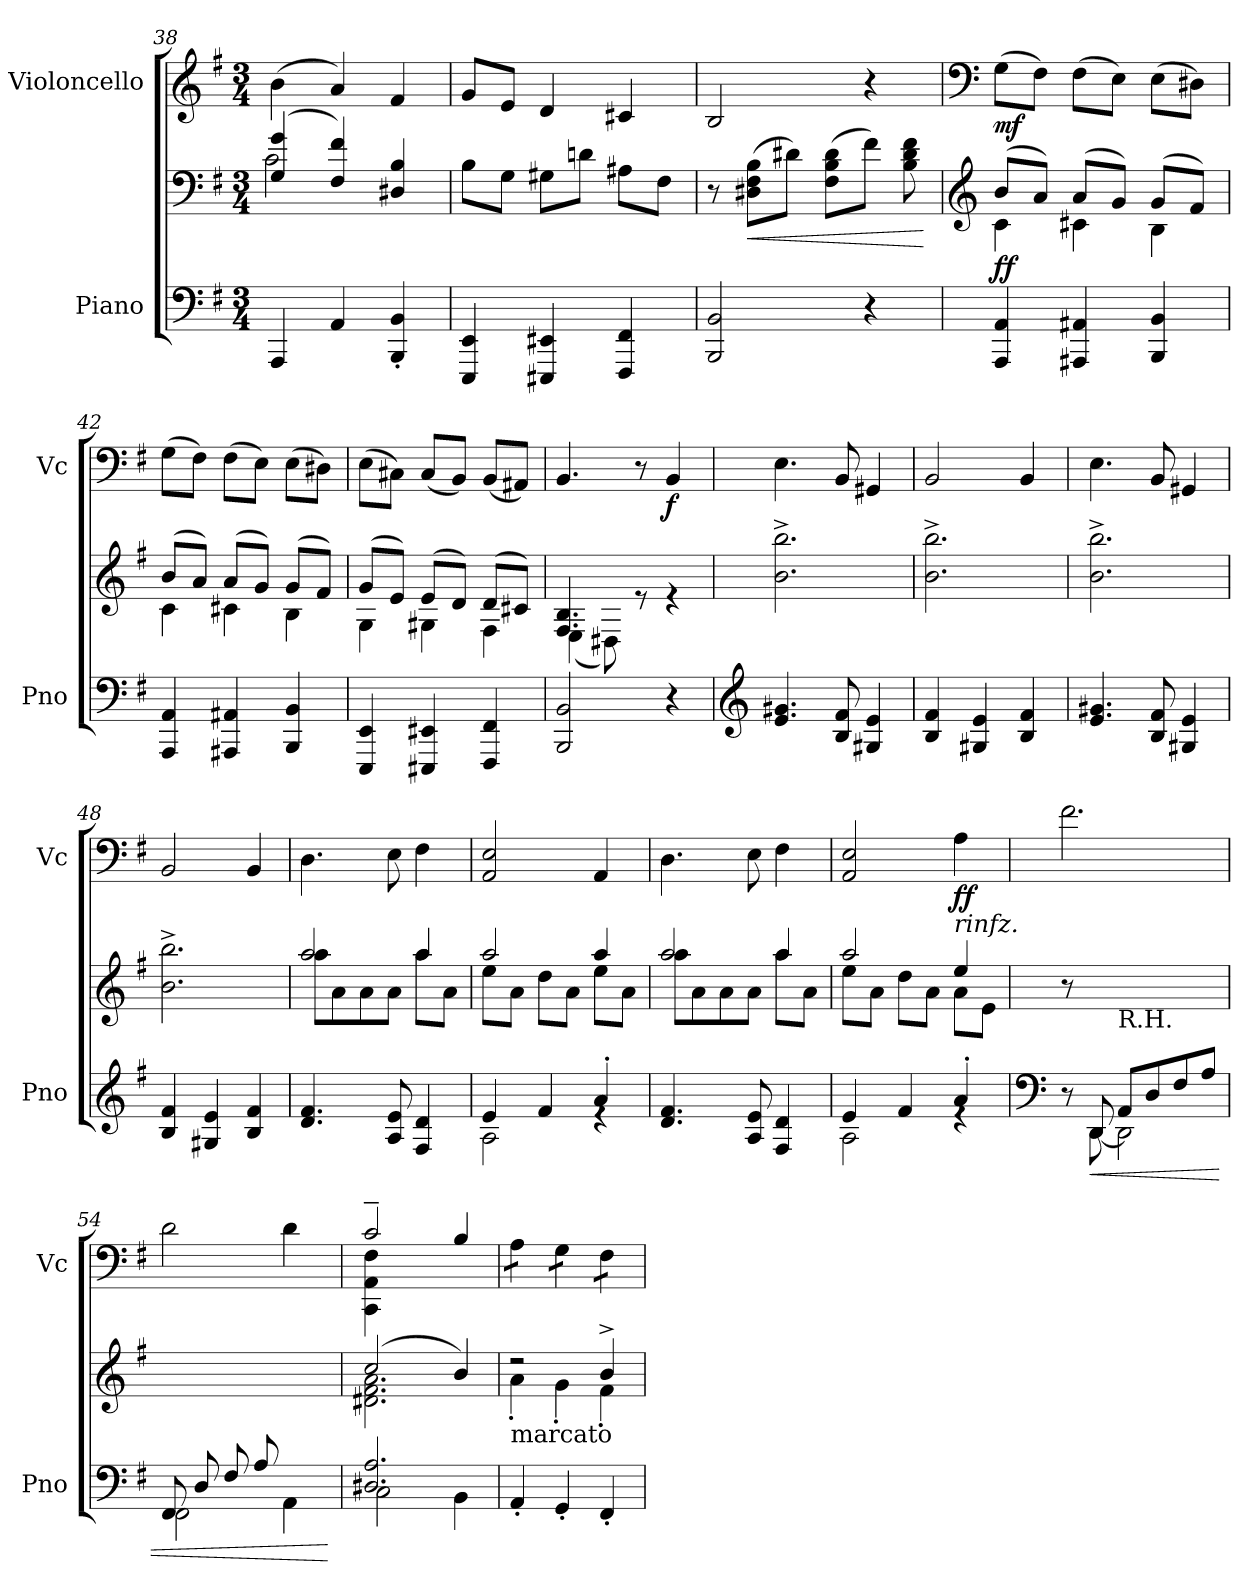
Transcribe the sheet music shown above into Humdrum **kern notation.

**kern	**kern	**dynam	**kern	**dynam
*part2	*part2	*part2	*part1	*part1
*staff3	*staff2	*staff2/3	*staff1	*staff1
*I"Piano	*	*	*I"Violoncello	*
*I'Pno	*	*	*I'Vc	*
*clefF4	*clefF4	*	*clefG2	*
*k[f#]	*k[f#]	*	*k[f#]	*
*M3/4	*M3/4	*	*M3/4	*
=38	=38	=38	=38	=38
*	*^	*	*	*
4AAA/	(4G/ 4g/	2c\	.	(4b\	.
4AA/	4F#/ 4f#/)	.	.	4a/)	.
4BBB/' 4BB/'	4D#X/ 4B/	4ryy	.	4f#/	.
=39	=39	=39	=39	=39	=39
!	!	!	!LO:DY:a=2	!	!
!	!	!	!LO:DY:n=1:b=2	!	!
*	*v	*v	*	*	*
4EEE/ 4EE/	8B\L	mf mf	8g/L	.
.	8G\J	.	8e/J	.
4EEE#X/ 4EE#X/	8G#X\L	.	4d/	.
.	8dn\J	.	.	.
4FFF#/ 4FF#/	8A#X\L	.	4c#X/	.
.	8F#\J	.	.	.
=40	=40	=40	=40	=40
2BBB/ 2BB/	8r	.	2B/	.
!	!	!LO:HP:b	!	!
.	(8D#X\ 8F#\ 8B\L	<	.	.
.	8d#X\J)	.	.	.
.	(8F#\ 8B\ 8d#\L	.	.	.
4r	8f#\J)	.	4r	.
.	8B\ 8d#\ 8f#\	.	.	.
.	.	[	.	.
!!LO:PB:g=z
=41	=41	=41	=41	=41
*	*clefG2	*	*clefF4	*
*	*^	*	*	*
!	!	!	!LO:DY:b=2	!	!
!	!	!	!LO:DY:n=1:a=2	!	!LO:DY:b
4AAA/ 4AA/	(8b/L	4c\	f f	(8G\L	mf
.	8a/J)	.	.	8F#\J)	.
4AAA#X/ 4AA#X/	(8a/L	4c#X\	.	(8F#\L	.
.	8g/J)	.	.	8E\J)	.
4BBB/ 4BB/	(8g/L	4B\	.	(8E\L	.
.	8f#/J)	.	.	8D#X\J)	.
=42	=42	=42	=42	=42	=42
4AAA/ 4AA/	(8b/L	4c\	.	(8G\L	.
.	8a/J)	.	.	8F#\J)	.
4AAA#X/ 4AA#X/	(8a/L	4c#X\	.	(8F#\L	.
.	8g/J)	.	.	8E\J)	.
4BBB/ 4BB/	(8g/L	4B\	.	(8E\L	.
.	8f#/J)	.	.	8D#X\J)	.
=43	=43	=43	=43	=43	=43
4EEE/ 4EE/	(8g/L	4G\	.	(8E\L	.
.	8e/J)	.	.	8C#X\J)	.
4EEE#X/ 4EE#X/	(8e/L	4G#X\	.	(8C#/L	.
.	8d/J)	.	.	8BB/J)	.
4FFF#/ 4FF#/	(8d/L	4F#\	.	(8BB/L	.
.	8c#X/J)	.	.	8AA#X/J)	.
=44	=44	=44	=44	=44	=44
2BBB/ 2BB/	4.F#/ 4.B/	(4E\	.	4.BB/	.
.	.	8D#X\)	.	.	.
.	8re	4.ryy	.	8r	.
!	!	!	!	!	!LO:DY:b
4r	4re	.	.	4BB/	f
*	*v	*v	*	*	*
=45	=45	=45	=45	=45
*clefG2	*	*	*	*
!	!	!LO:DY:b=2	!	!
!	!	!LO:DY:n=1:b=2	!	!
!	!	!LO:DY:n=2:b	!	!
!	!	!LO:DY:n=3:b	!	!
4.e/ 4.g#X/	2.b\^ 2.bb\^	mf mf mf mf	4.E\	.
8B/ 8f#/	.	.	8BB/	.
4G#X/ 4e/	.	.	4GG#X/	.
!!LO:LB:g=z
=46	=46	=46	=46	=46
4B/ 4f#/	2.b\^ 2.bb\^	.	2BB/	.
4G#X/ 4e/	.	.	.	.
4B/ 4f#/	.	.	4BB/	.
=47	=47	=47	=47	=47
4.e/ 4.g#X/	2.b\^ 2.bb\^	.	4.E\	.
8B/ 8f#/	.	.	8BB/	.
4G#X/ 4e/	.	.	4GG#X/	.
=48	=48	=48	=48	=48
4B/ 4f#/	2.b\^ 2.bb\^	.	2BB/	.
4G#X/ 4e/	.	.	.	.
4B/ 4f#/	.	.	4BB/	.
=49	=49	=49	=49	=49
*	*^	*	*	*
4.d/ 4.f#/	2aa/	8aa\L	.	4.D\	.
.	.	8a\	.	.	.
.	.	8a\	.	.	.
8A/ 8e/	.	8a\J	.	8E\	.
4F#/ 4d/	4aa/	8aa\L	.	4F#\	.
.	.	8a\J	.	.	.
=50	=50	=50	=50	=50	=50
*^	*	*	*	*	*
4e/	2A\	2aa/	8ee\L	.	2AA/ 2E/	.
.	.	.	8a\J	.	.	.
4f#/	.	.	8dd\L	.	.	.
.	.	.	8a\J	.	.	.
4a'/	4re	4aa/	8ee\L	.	4AA/	.
.	.	.	8a\J	.	.	.
*v	*v	*	*	*	*	*
=51	=51	=51	=51	=51	=51
4.d/ 4.f#/	2aa/	8aa\L	.	4.D\	.
.	.	8a\	.	.	.
.	.	8a\	.	.	.
8A/ 8e/	.	8a\J	.	8E\	.
4F#/ 4d/	4aa/	8aa\L	.	4F#\	.
.	.	8a\J	.	.	.
!!LO:LB:g=z
=52	=52	=52	=52	=52	=52
*^	*	*	*	*	*
4e/	2A\	2aa/	8ee\L	.	2AA/ 2E/	.
.	.	.	8a\J	.	.	.
4f#/	.	.	8dd\L	.	.	.
.	.	.	8a\J	.	.	.
!	!	!	!	!	!LO:TX:b:i:t=rinfz.	!
!	!	!	!	!	!	!LO:DY:b
4a'/	4re	4ee/	8a\L	.	4A\	ff
.	.	.	8e\J	.	.	.
*	*	*v	*v	*	*	*
=53	=53	=53	=53	=53	=53
*clefF4	*	*	*	*	*
8ryy	8r	8r	.	2.f#\	.
!	!	!	!LO:HP:b=2	!	!
8DD/	[8DD\	8ryy	<	.	.
!	!	!LO:TX:b:t=R.H.	!	!	!
8AA/L	2DD\]	2ryy	.	.	.
8D/	.	.	.	.	.
8F#/	.	.	.	.	.
8A/J	.	.	.	.	.
=54	=54	=54	=54	=54	=54
8FF#/L	2FF#\	2ryy	.	2d\	.
8D/	.	.	.	.	.
8F#/	.	.	.	.	.
8A/	.	.	.	.	.
4ryy	4AA\	8f#\	.	4d\	.
.	.	8a\J	.	.	.
*v	*v	*	*	*	*
.	.	[	.	.
=55	=55	=55	=55	=55
*^	*^	*	*^	*
2.D#X/ 2.A/	2C\	(>2cc/	2.d#X\ 2.f#\ 2.a\	.	2c~/	4CC\ 4AA\ 4F#\	.
.	.	.	.	.	.	2ryy	.
.	4BB\	4b/)	.	.	4B/	.	.
*	*	*	*	*	*v	*v	*
=56	=56	=56	=56	=56	=56	=56
!	!	!LO:TX:b:t=marcato	!	!	!	!
*v	*v	*	*	*	*	*
*	*	*	*	*tremolo	*
4AA'/	2rdd	4a'\	.	12A\L	.
.	.	.	.	12A\	.
.	.	.	.	12A\J	.
4GG'/	.	4g'\	.	12G\L	.
.	.	.	.	12G\	.
.	.	.	.	12G\J	.
4FF#'/	4b^/	4f#'\	.	12F#\L	.
.	.	.	.	12F#\	.
.	.	.	.	12F#\J	.
*	*	*	*	*Xtremolo	*
*	*v	*v	*	*	*
=	=	=	=	=
*-	*-	*-	*-	*-
